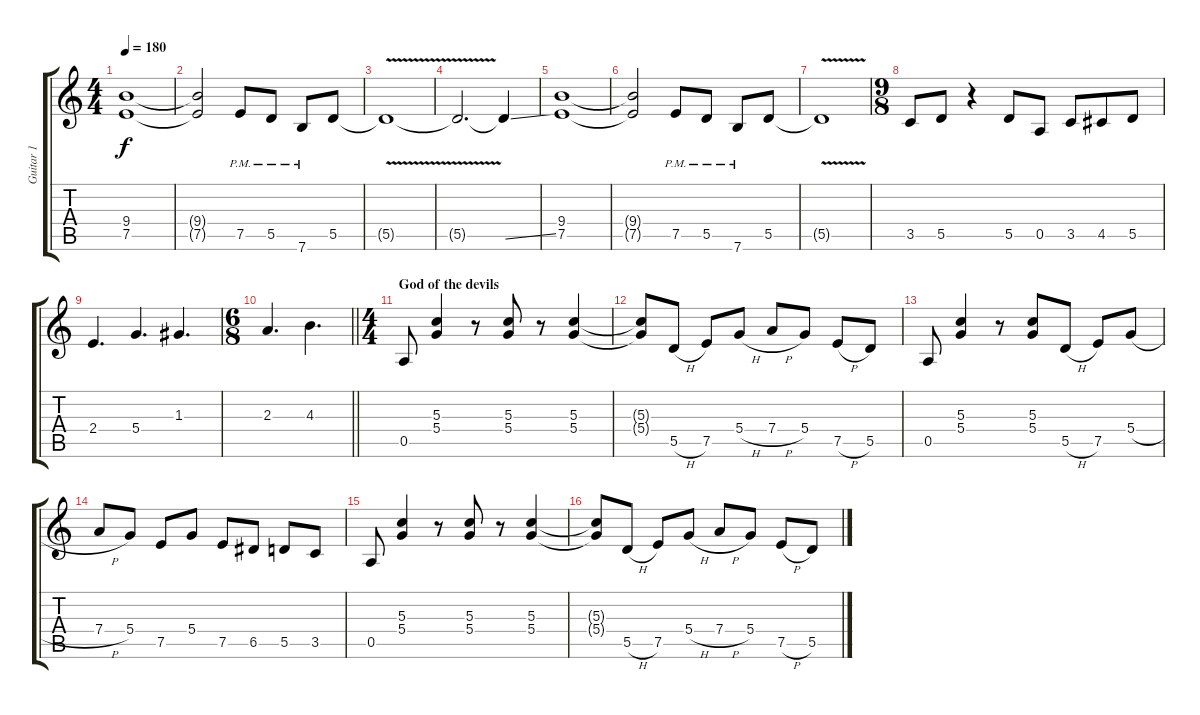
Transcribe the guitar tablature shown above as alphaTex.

\track ("Guitar 1" "Guitar 1") {instrument distortionguitar}
\staff {score tabs}
\tuning (E4 B3 G3 D3 A2 E2) {hide}
\ts (4 4)
\tempo 180
\clef g2
\ks c
(9.4 7.5).1{dy f} |
(9.4{t} 7.5{t}).2 7.5{pm}.8 5.5{pm}.8 7.6{pm}.8 5.5.8 |
5.5{v t}.1 |
5.5{t}.2{d} 5.5{ss t}.4 |
(9.4 7.5).1 |
(9.4{t} 7.5{t}).2 7.5{pm}.8 5.5{pm}.8 7.6{pm}.8 5.5.8 |
5.5{v t}.1 |
\ts (9 8)
3.5.8 5.5.8 r.4 5.5.8 0.5.8 3.5.8 4.5.8 5.5.8 |
2.4.4{d} 5.4.4{d} 1.3.4{d} |
\ts (6 8)
\barLineRight lightlight
2.3.4{d} 4.3.4{d} |
\ts (4 4)
\section ("" "God of the devils")
0.5.8 (5.3 5.4).4 r.8 (5.3 5.4).8 r.8 (5.3 5.4).4 |
(5.3{t} 5.4{t}).8 5.5{h}.8 7.5.8 5.4{h}.8 7.4{h}.8 5.4.8 7.5{h}.8 5.5.8 |
0.5.8 (5.3 5.4).4 r.8 (5.3 5.4).8 5.5{h}.8 7.5.8 5.4{h}.8 |
7.4{h}.8 5.4.8 7.5.8 5.4.8 7.5.8 6.5.8 5.5.8 3.5.8 |
0.5.8 (5.3 5.4).4 r.8 (5.3 5.4).8 r.8 (5.3 5.4).4 |
(5.3{t} 5.4{t}).8 5.5{h}.8 7.5.8 5.4{h}.8 7.4{h}.8 5.4.8 7.5{h}.8 5.5.8
